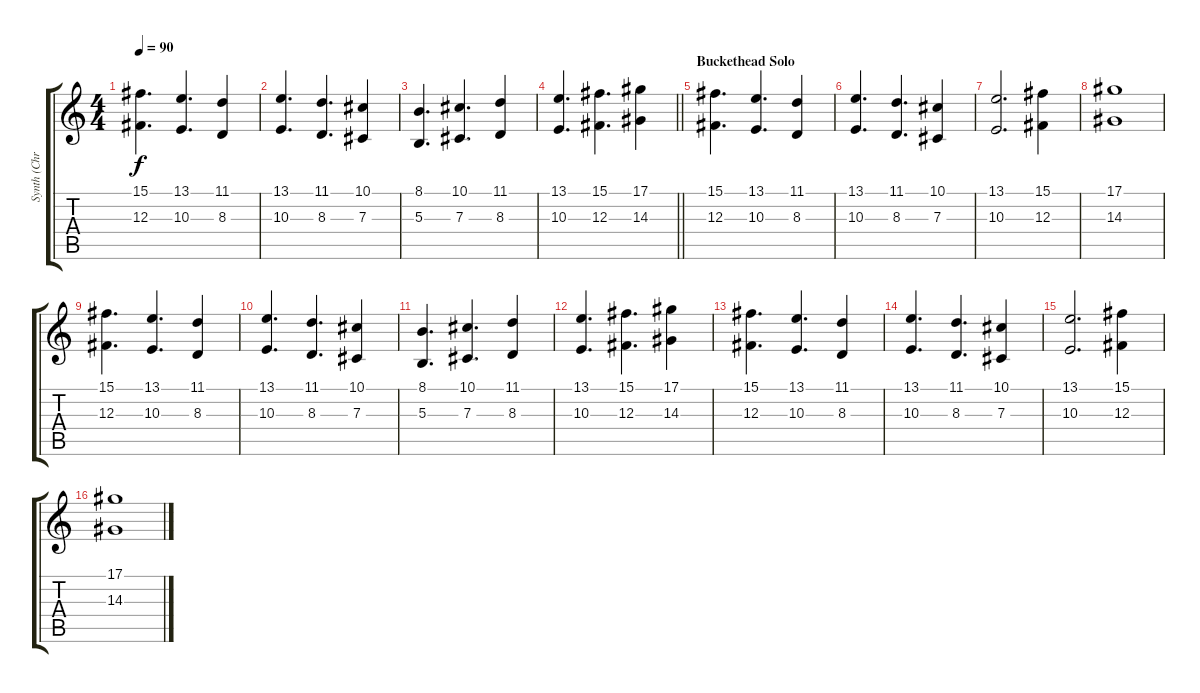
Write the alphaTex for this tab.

\track ("Synth (Chris \"MotherGoose\" Pitman)" "Synth (Chr") {instrument choiraahs}
\staff {score tabs}
\tuning (Eb4 Bb3 Gb3 Db3 Ab2 Eb2) {hide}
\ts (4 4)
\tempo 90
\clef g2
\ks c
(15.1 12.3).4{d dy f} (13.1 10.3).4{d} (11.1 8.3).4 |
(13.1 10.3).4{d} (11.1 8.3).4{d} (10.1 7.3).4 |
(8.1 5.3).4{d} (10.1 7.3).4{d} (11.1 8.3).4 |
\barLineRight lightlight
(13.1 10.3).4{d} (15.1 12.3).4{d} (17.1 14.3).4 |
\section ("" "Buckethead Solo")
(15.1 12.3).4{d volume 12} (13.1 10.3).4{d} (11.1 8.3).4 |
(13.1 10.3).4{d} (11.1 8.3).4{d} (10.1 7.3).4 |
(13.1 10.3).2{d} (15.1 12.3).4 |
(17.1 14.3).1 |
(15.1 12.3).4{d} (13.1 10.3).4{d} (11.1 8.3).4 |
(13.1 10.3).4{d} (11.1 8.3).4{d} (10.1 7.3).4 |
(8.1 5.3).4{d} (10.1 7.3).4{d} (11.1 8.3).4 |
(13.1 10.3).4{d} (15.1 12.3).4{d} (17.1 14.3).4 |
(15.1 12.3).4{d} (13.1 10.3).4{d} (11.1 8.3).4 |
(13.1 10.3).4{d} (11.1 8.3).4{d} (10.1 7.3).4 |
(13.1 10.3).2{d} (15.1 12.3).4 |
(17.1 14.3).1
